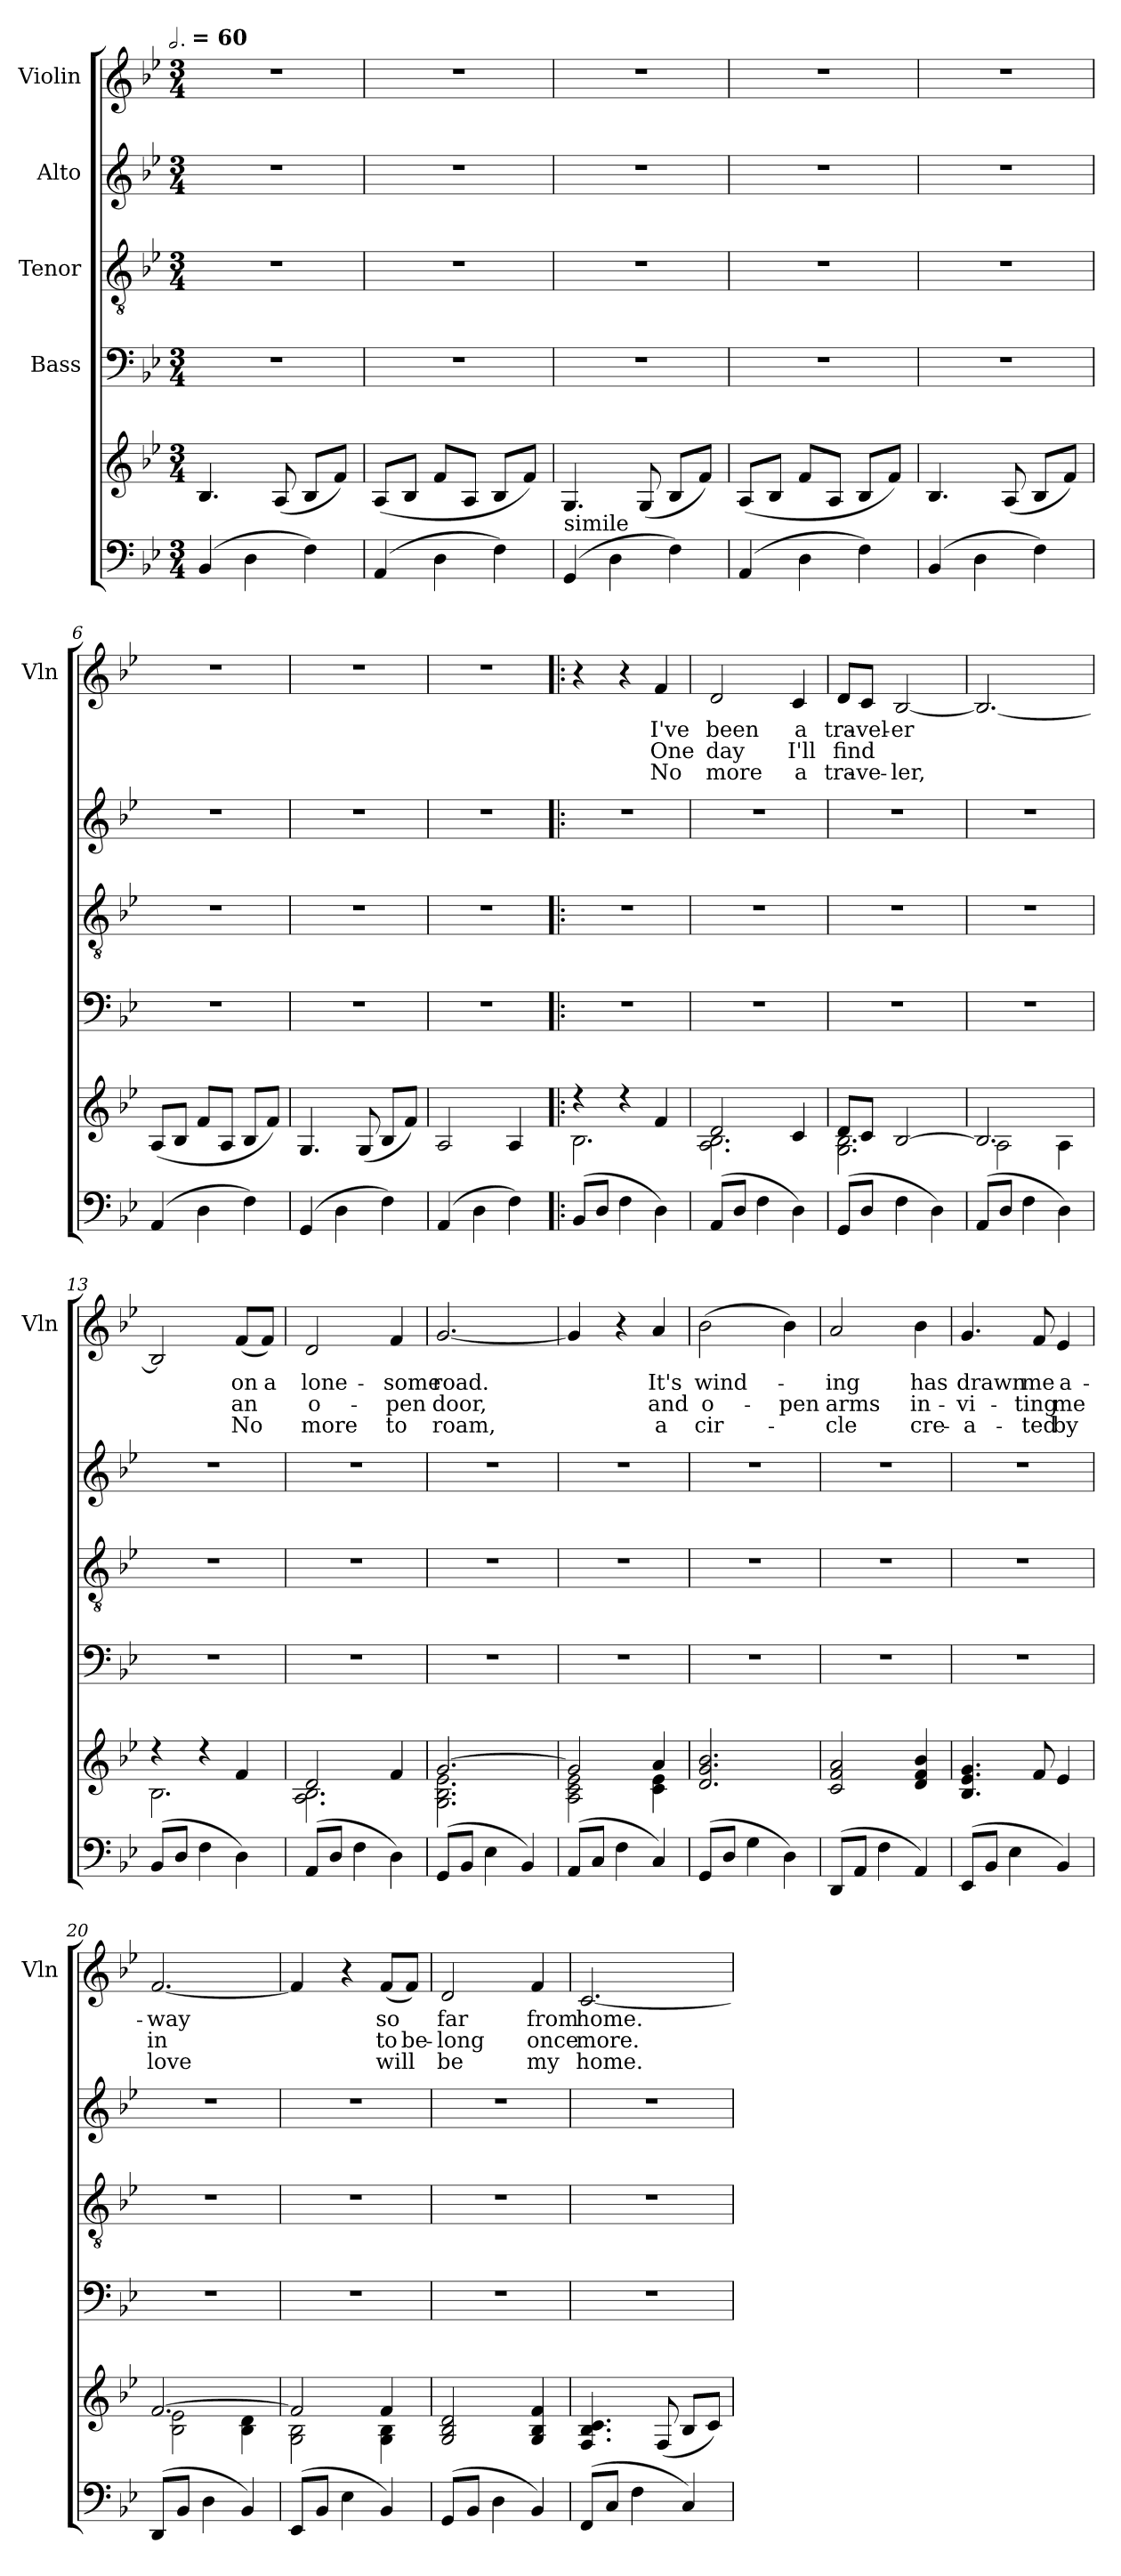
**kern	**kern	**kern	**kern	**kern	**kern	**text	**text	**text
*part5	*part5	*part4	*part3	*part2	*part1	*part1	*part1	*part1
*staff6	*staff5	*staff4	*staff3	*staff2	*staff1	*staff1	*staff1	*staff1
*	*	*I"Bass	*I"Tenor	*I"Alto	*I"Violin	*	*	*
*	*	*	*	*	*I'Vln	*	*	*
*clefF4	*clefG2	*clefF4	*clefGv2	*clefG2	*clefG2	*	*	*
*k[b-e-]	*k[b-e-]	*k[b-e-]	*k[b-e-]	*k[b-e-]	*k[b-e-]	*	*	*
!!LO:TX:omd:t=[half-dot] = 60
*M3/4	*M3/4	*M3/4	*M3/4	*M3/4	*M3/4	*	*	*
*MM180	*MM180	*MM180	*MM180	*MM180	*MM180	*	*	*
=1	=1	=1	=1	=1	=1	=1	=1	=1
(>4BB-/	4.B-/	2.r	2.r	2.r	2.r	.	.	.
4D\	.	.	.	.	.	.	.	.
.	(<8A/	.	.	.	.	.	.	.
4F\)	8B-L	.	.	.	.	.	.	.
.	8fJ)	.	.	.	.	.	.	.
=2	=2	=2	=2	=2	=2	=2	=2	=2
(>4AA/	(<8AL	2.r	2.r	2.r	2.r	.	.	.
.	8B-J	.	.	.	.	.	.	.
4D\	8fL	.	.	.	.	.	.	.
.	8AJ	.	.	.	.	.	.	.
4F\)	8B-L	.	.	.	.	.	.	.
.	8fJ)	.	.	.	.	.	.	.
=3	=3	=3	=3	=3	=3	=3	=3	=3
!LO:TX:t=simile	!	!	!	!	!	!	!	!
(>4GG/	4.G/	2.r	2.r	2.r	2.r	.	.	.
4D\	.	.	.	.	.	.	.	.
.	(<8G/	.	.	.	.	.	.	.
4F\)	8B-L	.	.	.	.	.	.	.
.	8fJ)	.	.	.	.	.	.	.
=4	=4	=4	=4	=4	=4	=4	=4	=4
(>4AA/	(<8AL	2.r	2.r	2.r	2.r	.	.	.
.	8B-J	.	.	.	.	.	.	.
4D\	8fL	.	.	.	.	.	.	.
.	8AJ	.	.	.	.	.	.	.
4F\)	8B-L	.	.	.	.	.	.	.
.	8fJ)	.	.	.	.	.	.	.
=5	=5	=5	=5	=5	=5	=5	=5	=5
(>4BB-/	4.B-/	2.r	2.r	2.r	2.r	.	.	.
4D\	.	.	.	.	.	.	.	.
.	(<8A/	.	.	.	.	.	.	.
4F\)	8B-L	.	.	.	.	.	.	.
.	8fJ)	.	.	.	.	.	.	.
=6	=6	=6	=6	=6	=6	=6	=6	=6
(>4AA/	(<8AL	2.r	2.r	2.r	2.r	.	.	.
.	8B-J	.	.	.	.	.	.	.
4D\	8fL	.	.	.	.	.	.	.
.	8AJ	.	.	.	.	.	.	.
4F\)	8B-L	.	.	.	.	.	.	.
.	8fJ)	.	.	.	.	.	.	.
!!LO:LB:g=z
=7	=7	=7	=7	=7	=7	=7	=7	=7
(>4GG/	4.G/	2.r	2.r	2.r	2.r	.	.	.
4D\	.	.	.	.	.	.	.	.
.	(<8G/	.	.	.	.	.	.	.
4F\)	8B-L	.	.	.	.	.	.	.
.	8fJ)	.	.	.	.	.	.	.
=8	=8	=8	=8	=8	=8	=8	=8	=8
(>4AA/	2A/	2.r	2.r	2.r	2.r	.	.	.
4D\	.	.	.	.	.	.	.	.
4F\)	4A/	.	.	.	.	.	.	.
=9!|:	=9!|:	=9!|:	=9!|:	=9!|:	=9!|:	=9!|:	=9!|:	=9!|:
*	*^	*	*	*	*	*	*	*
(>8BB-L	4r	2.B-\	2.r	2.r	2.r	4r	.	.	.
8DJ	.	.	.	.	.	.	.	.	.
4F\	4r	.	.	.	.	4r	.	.	.
4D\)	4f/	.	.	.	.	4f/	I've	One	No
=10	=10	=10	=10	=10	=10	=10	=10	=10	=10
(>8AAL	2d/	2.A\ 2.B-\	2.r	2.r	2.r	2d/	been	day	more
8DJ	.	.	.	.	.	.	.	.	.
4F\	.	.	.	.	.	.	.	.	.
4D\)	4c/	.	.	.	.	4c/	a	I'll	a
=11	=11	=11	=11	=11	=11	=11	=11	=11	=11
(>8GGL	8dL	2.G\ 2.B-\	2.r	2.r	2.r	8dL	tra-	find	tra-
8DJ	8cJ	.	.	.	.	8cJ	-vel-	.	-ve-
4F\	[2B-/	.	.	.	.	[2B-/	-er	.	-ler,
4D\)	.	.	.	.	.	.	.	.	.
=12	=12	=12	=12	=12	=12	=12	=12	=12	=12
(>8AAL	2.B-/]	2A\	2.r	2.r	2.r	2.B-/_	.	.	.
8DJ	.	.	.	.	.	.	.	.	.
4F\	.	.	.	.	.	.	.	.	.
4D\)	.	4A\	.	.	.	.	.	.	.
!!LO:LB:g=z
=13	=13	=13	=13	=13	=13	=13	=13	=13	=13
(>8BB-L	4r	2.B-\	2.r	2.r	2.r	2B-/]	.	.	.
8DJ	.	.	.	.	.	.	.	.	.
4F\	4r	.	.	.	.	.	.	.	.
4D\)	4f/	.	.	.	.	(<8fL	on	an	No
.	.	.	.	.	.	8fJ)	a	.	.
=14	=14	=14	=14	=14	=14	=14	=14	=14	=14
(>8AAL	2d/	2.A\ 2.B-\	2.r	2.r	2.r	2d/	lone-	o-	more
8DJ	.	.	.	.	.	.	.	.	.
4F\	.	.	.	.	.	.	.	.	.
4D\)	4f/	.	.	.	.	4f/	-some	-pen	to
=15	=15	=15	=15	=15	=15	=15	=15	=15	=15
(>8GGL	[2.g/	2.G\ 2.B-\ 2.e-\	2.r	2.r	2.r	[2.g/	road.	door,	roam,
8BB-J	.	.	.	.	.	.	.	.	.
4E-\	.	.	.	.	.	.	.	.	.
4BB-/)	.	.	.	.	.	.	.	.	.
=16	=16	=16	=16	=16	=16	=16	=16	=16	=16
(>8AAL	2g/]	2A\ 2c\ 2e-\	2.r	2.r	2.r	4g/]	.	.	.
8CJ	.	.	.	.	.	.	.	.	.
4F\	.	.	.	.	.	4r	.	.	.
4C/)	4a/	4c\ 4e-\	.	.	.	4a/	It's	and	a
*	*v	*v	*	*	*	*	*	*	*
=17	=17	=17	=17	=17	=17	=17	=17	=17
(>8GGL	2.d/ 2.g/ 2.b-/	2.r	2.r	2.r	(>2b-\	wind-	o-	cir-
8DJ	.	.	.	.	.	.	.	.
4G\	.	.	.	.	.	.	.	.
4D\)	.	.	.	.	4b-\)	.	-pen	.
=18	=18	=18	=18	=18	=18	=18	=18	=18
(>8DDL	2c/ 2f/ 2a/	2.r	2.r	2.r	2a/	-ing	arms	-cle
8AAJ	.	.	.	.	.	.	.	.
4F\	.	.	.	.	.	.	.	.
4AA/)	4d/ 4f/ 4b-/	.	.	.	4b-\	has	in-	cre-
!!LO:PB:g=z
=19	=19	=19	=19	=19	=19	=19	=19	=19
(>8EE-L	4.B-/ 4.e-/ 4.g/	2.r	2.r	2.r	4.g/	drawn	-vi-	-a-
8BB-J	.	.	.	.	.	.	.	.
4E-\	.	.	.	.	.	.	.	.
.	8f/	.	.	.	8f/	me	-ting	-ted
4BB-/)	4e-/	.	.	.	4e-/	a-	me	by
=20	=20	=20	=20	=20	=20	=20	=20	=20
*	*^	*	*	*	*	*	*	*
(>8DDL	[2.f/	2B-\ 2e-\	2.r	2.r	2.r	[2.f/	-way	in	love
8BB-J	.	.	.	.	.	.	.	.	.
4D\	.	.	.	.	.	.	.	.	.
4BB-/)	.	4B-\ 4d\	.	.	.	.	.	.	.
=21	=21	=21	=21	=21	=21	=21	=21	=21	=21
(>8EE-L	2f/]	2G\ 2B-\	2.r	2.r	2.r	4f/]	.	.	.
8BB-J	.	.	.	.	.	.	.	.	.
4E-\	.	.	.	.	.	4r	.	.	.
4BB-/)	4f/	4G\ 4B-\	.	.	.	(<8fL	so	to	will
.	.	.	.	.	.	8fJ)	.	be-	.
*	*v	*v	*	*	*	*	*	*	*
=22	=22	=22	=22	=22	=22	=22	=22	=22
(>8GGL	2G/ 2B-/ 2d/	2.r	2.r	2.r	2d/	far	-long	be
8BB-J	.	.	.	.	.	.	.	.
4D\	.	.	.	.	.	.	.	.
4BB-/)	4G/ 4B-/ 4f/	.	.	.	4f/	from	once	my
=23	=23	=23	=23	=23	=23	=23	=23	=23
(>8FFL	4.F/ 4.B-/ 4.c/	2.r	2.r	2.r	[2.c/	home.	more.	home.
8CJ	.	.	.	.	.	.	.	.
4F\	.	.	.	.	.	.	.	.
.	(<8F/	.	.	.	.	.	.	.
4C/)	8B-L	.	.	.	.	.	.	.
.	8cJ)	.	.	.	.	.	.	.
=	=	=	=	=	=	=	=	=
*-	*-	*-	*-	*-	*-	*-	*-	*-
